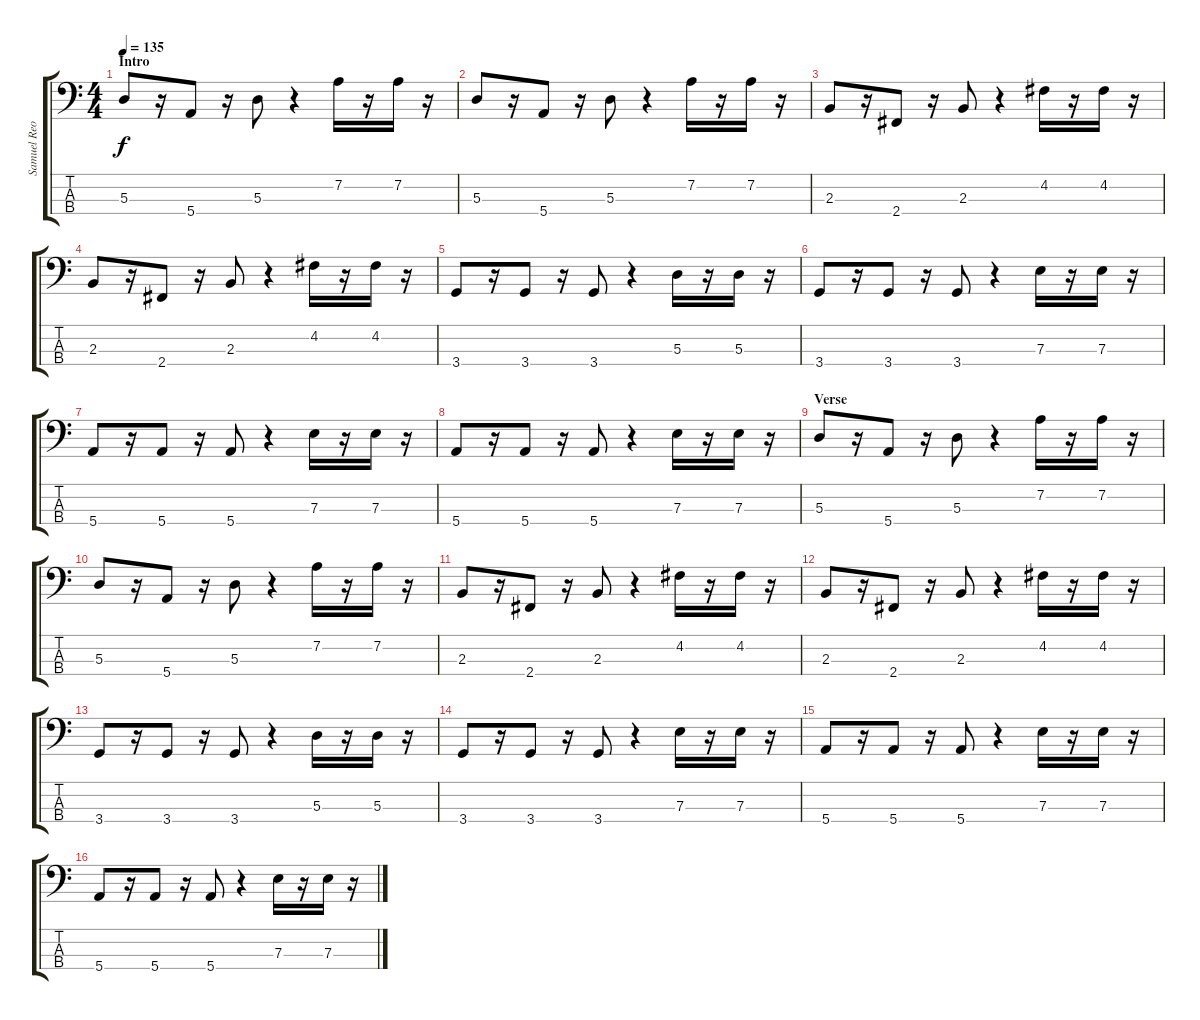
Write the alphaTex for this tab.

\track ("Samuel Reoli" "Samuel Reo") {instrument electricbassfinger}
\staff {score tabs}
\tuning (G2 D2 A1 E1) {hide}
\ts (4 4)
\section ("" "Intro")
\tempo 135
\clef f4
\ks c
5.3.8{dy f instrument electricbassfinger} r.16 5.4.8 r.16 5.3.8 r.4 7.2.16 r.16 7.2.16 r.16 |
5.3.8 r.16 5.4.8 r.16 5.3.8 r.4 7.2.16 r.16 7.2.16 r.16 |
2.3.8 r.16 2.4.8 r.16 2.3.8 r.4 4.2.16 r.16 4.2.16 r.16 |
2.3.8 r.16 2.4.8 r.16 2.3.8 r.4 4.2.16 r.16 4.2.16 r.16 |
3.4.8 r.16 3.4.8 r.16 3.4.8 r.4 5.3.16 r.16 5.3.16 r.16 |
3.4.8 r.16 3.4.8 r.16 3.4.8 r.4 7.3.16 r.16 7.3.16 r.16 |
5.4.8 r.16 5.4.8 r.16 5.4.8 r.4 7.3.16 r.16 7.3.16 r.16 |
5.4.8 r.16 5.4.8 r.16 5.4.8 r.4 7.3.16 r.16 7.3.16 r.16 |
\section ("" "Verse")
5.3.8 r.16 5.4.8 r.16 5.3.8 r.4 7.2.16 r.16 7.2.16 r.16 |
5.3.8 r.16 5.4.8 r.16 5.3.8 r.4 7.2.16 r.16 7.2.16 r.16 |
2.3.8 r.16 2.4.8 r.16 2.3.8 r.4 4.2.16 r.16 4.2.16 r.16 |
2.3.8 r.16 2.4.8 r.16 2.3.8 r.4 4.2.16 r.16 4.2.16 r.16 |
3.4.8 r.16 3.4.8 r.16 3.4.8 r.4 5.3.16 r.16 5.3.16 r.16 |
3.4.8 r.16 3.4.8 r.16 3.4.8 r.4 7.3.16 r.16 7.3.16 r.16 |
5.4.8 r.16 5.4.8 r.16 5.4.8 r.4 7.3.16 r.16 7.3.16 r.16 |
5.4.8 r.16 5.4.8 r.16 5.4.8 r.4 7.3.16 r.16 7.3.16 r.16
